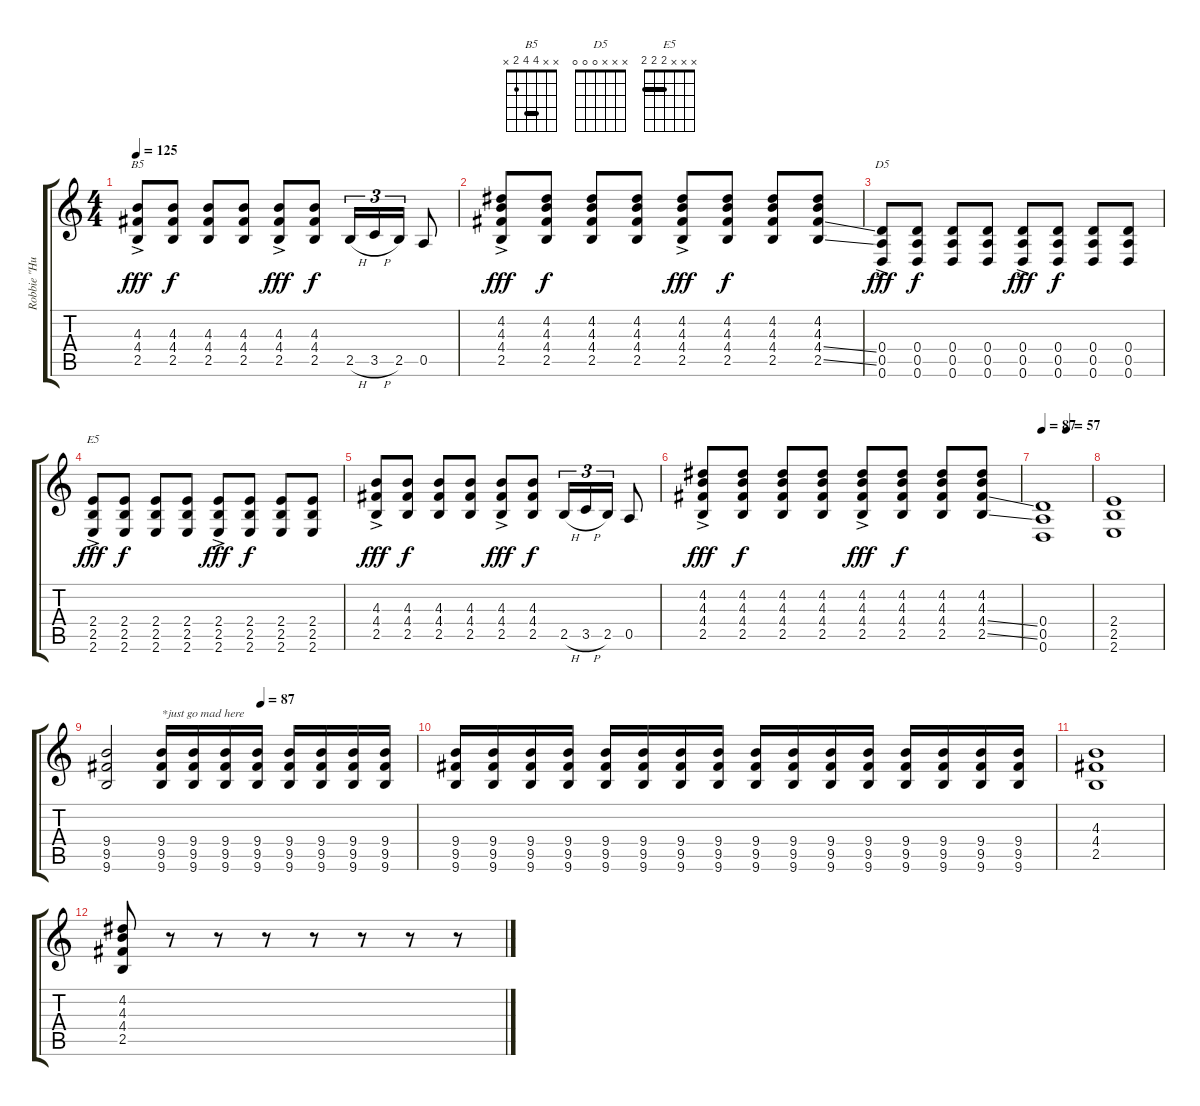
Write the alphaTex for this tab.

\track ("Robbie \"Huge\" Gunn" "Robbie \"Hu") {instrument distortionguitar}
\staff {score tabs}
\tuning (E4 B3 G3 D3 A2 D2) {hide}
\chord ("B5" x x 4 4 2 x) {barre 4}
\chord ("D5" x x x 0 0 0)
\chord ("E5" x x x 2 2 2) {barre 2}
\ts (4 4)
\tempo 125
\clef g2
\ks c
(4.3{ac} 4.4{ac} 2.5{ac}).8{ch "B5" dy fff} (4.3 4.4 2.5).8{dy f} (4.3 4.4 2.5).8 (4.3 4.4 2.5).8 (4.3{ac} 4.4{ac} 2.5{ac}).8{dy fff} (4.3 4.4 2.5).8{dy f} 2.5{h}.16{tu (3 2)} 3.5{h}.16{tu (3 2)} 2.5.16{tu (3 2)} 0.5.8 |
(4.2{ac} 4.3{ac} 4.4{ac} 2.5{ac}).8{dy fff} (4.2 4.3 4.4 2.5).8{dy f} (4.2 4.3 4.4 2.5).8 (4.2 4.3 4.4 2.5).8 (4.2{ac} 4.3{ac} 4.4{ac} 2.5{ac}).8{dy fff} (4.2 4.3 4.4 2.5).8{dy f} (4.2 4.3 4.4 2.5).8 (4.2 4.3 4.4{ss} 2.5{ss}).8 |
(0.4{ac} 0.5{ac} 0.6{ac}).8{ch "D5" dy fff instrument distortionguitar} (0.4 0.5 0.6).8{dy f} (0.4 0.5 0.6).8 (0.4 0.5 0.6).8 (0.4{ac} 0.5{ac} 0.6{ac}).8{dy fff} (0.4 0.5 0.6).8{dy f} (0.4 0.5 0.6).8 (0.4 0.5 0.6).8 |
(2.4{ac} 2.5{ac} 2.6{ac}).8{ch "E5" dy fff} (2.4 2.5 2.6).8{dy f} (2.4 2.5 2.6).8 (2.4 2.5 2.6).8 (2.4{ac} 2.5{ac} 2.6{ac}).8{dy fff} (2.4 2.5 2.6).8{dy f} (2.4 2.5 2.6).8 (2.4 2.5 2.6).8 |
(4.3{ac} 4.4{ac} 2.5{ac}).8{dy fff} (4.3 4.4 2.5).8{dy f} (4.3 4.4 2.5).8 (4.3 4.4 2.5).8 (4.3{ac} 4.4{ac} 2.5{ac}).8{dy fff} (4.3 4.4 2.5).8{dy f} 2.5{h}.16{tu (3 2)} 3.5{h}.16{tu (3 2)} 2.5.16{tu (3 2)} 0.5.8 |
(4.2{ac} 4.3{ac} 4.4{ac} 2.5{ac}).8{dy fff} (4.2 4.3 4.4 2.5).8{dy f} (4.2 4.3 4.4 2.5).8 (4.2 4.3 4.4 2.5).8 (4.2{ac} 4.3{ac} 4.4{ac} 2.5{ac}).8{dy fff} (4.2 4.3 4.4 2.5).8{dy f} (4.2 4.3 4.4 2.5).8 (4.2 4.3 4.4{ss} 2.5{ss}).8 |
\tempo 87
\tempo (57 0.5)
(0.4 0.5 0.6).1 |
(2.4 2.5 2.6).1 |
\tempo (87 0.5)
(9.4 9.5 9.6).2 (9.4 9.5 9.6).16{txt "*just go mad here"} (9.4 9.5 9.6).16 (9.4 9.5 9.6).16 (9.4 9.5 9.6).16 (9.4 9.5 9.6).16 (9.4 9.5 9.6).16 (9.4 9.5 9.6).16 (9.4 9.5 9.6).16 |
(9.4 9.5 9.6).16 (9.4 9.5 9.6).16 (9.4 9.5 9.6).16 (9.4 9.5 9.6).16 (9.4 9.5 9.6).16 (9.4 9.5 9.6).16 (9.4 9.5 9.6).16 (9.4 9.5 9.6).16 (9.4 9.5 9.6).16 (9.4 9.5 9.6).16 (9.4 9.5 9.6).16 (9.4 9.5 9.6).16 (9.4 9.5 9.6).16 (9.4 9.5 9.6).16 (9.4 9.5 9.6).16 (9.4 9.5 9.6).16 |
(4.3 4.4 2.5).1 |
(4.2 4.3 4.4 2.5).8 r.8 r.8 r.8 r.8 r.8 r.8 r.8
